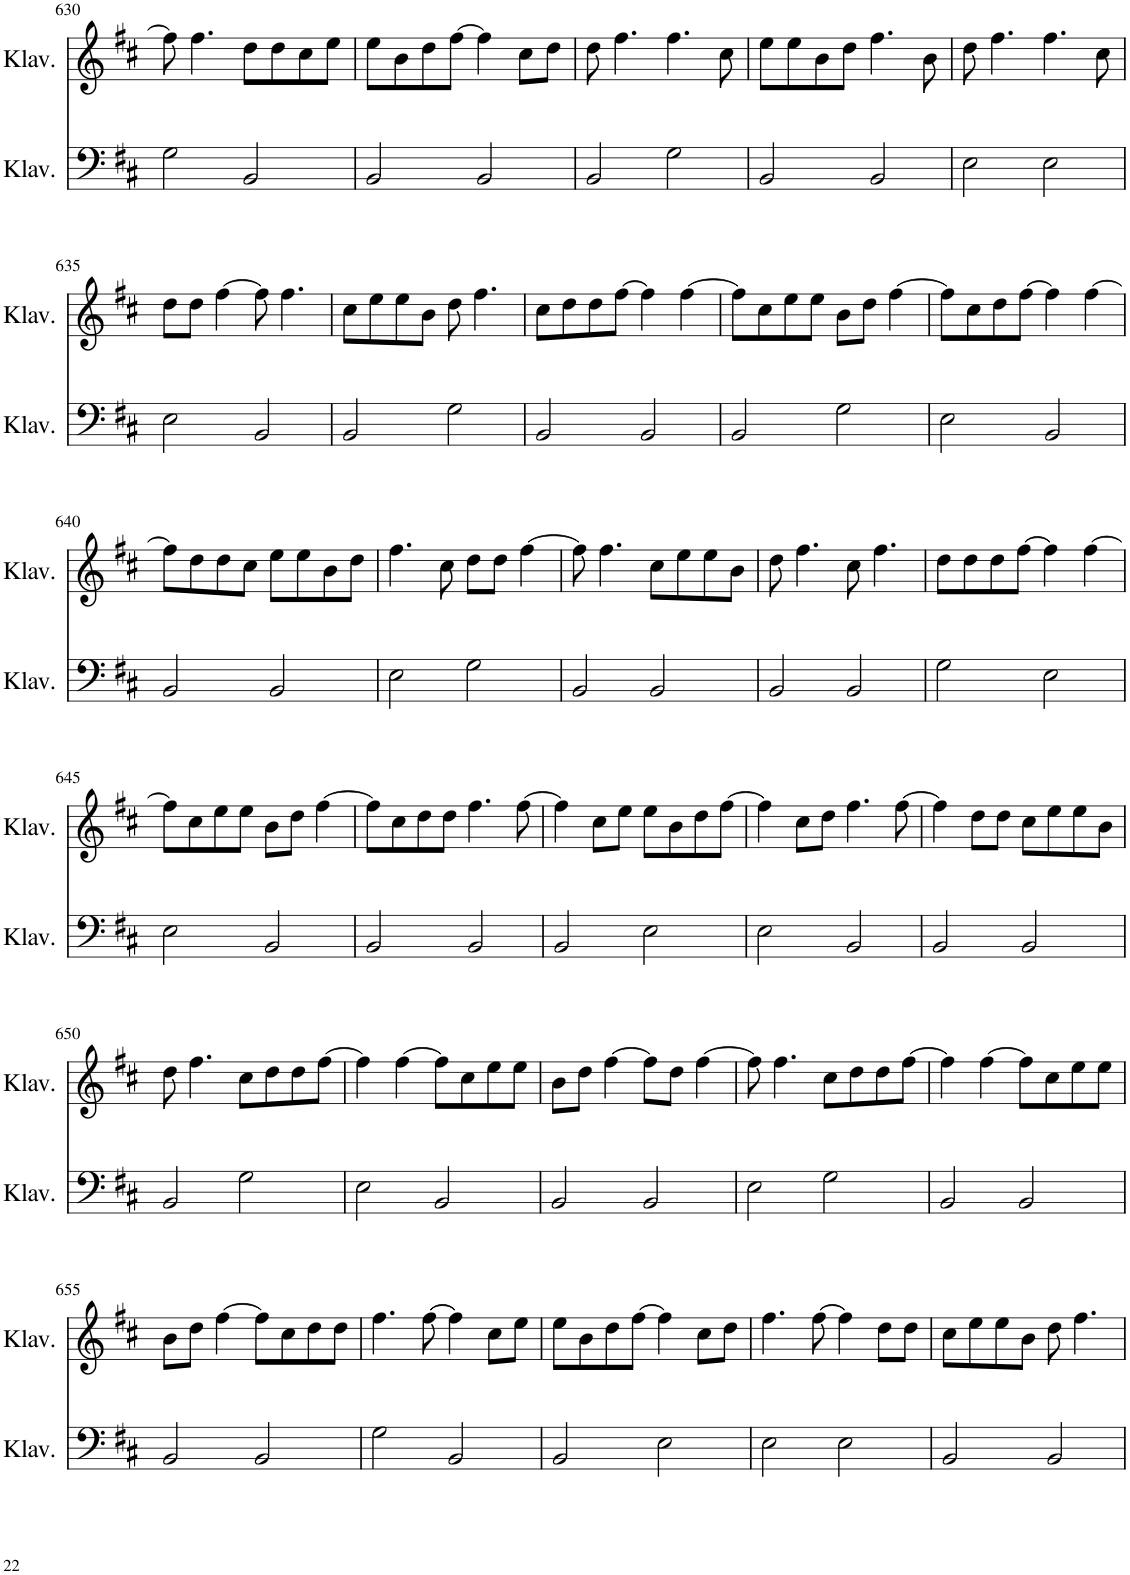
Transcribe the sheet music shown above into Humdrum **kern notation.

**kern	**kern
*part2	*part1
*staff2	*staff1
*I"Klavier	*I"Klavier
*I'Klav.	*I'Klav.
!!LO:PB:g=z
*clefF4	*clefG2
*k[f#c#]	*k[f#c#]
*M4/4	*M4/4
=630	=630
2G\	8ff#\]
.	4.ff#\
2BB/	8dd\L
.	8dd\
.	8cc#\
.	8ee\J
=631	=631
2BB/	8ee\L
.	8b\
.	8dd\
.	[8ff#\J
2BB/	4ff#\]
.	8cc#\L
.	8dd\J
=632	=632
2BB/	8dd\
.	4.ff#\
2G\	4.ff#\
.	8cc#\
=633	=633
2BB/	8ee\L
.	8ee\
.	8b\
.	8dd\J
2BB/	4.ff#\
.	8b\
=634	=634
2E\	8dd\
.	4.ff#\
2E\	4.ff#\
.	8cc#\
!!LO:LB:g=z
=635	=635
2E\	8dd\L
.	8dd\J
.	[4ff#\
2BB/	8ff#\]
.	4.ff#\
=636	=636
2BB/	8cc#\L
.	8ee\
.	8ee\
.	8b\J
2G\	8dd\
.	4.ff#\
=637	=637
2BB/	8cc#\L
.	8dd\
.	8dd\
.	[8ff#\J
2BB/	4ff#\]
.	[4ff#\
=638	=638
2BB/	8ff#\L]
.	8cc#\
.	8ee\
.	8ee\J
2G\	8b\L
.	8dd\J
.	[4ff#\
=639	=639
2E\	8ff#\L]
.	8cc#\
.	8dd\
.	[8ff#\J
2BB/	4ff#\]
.	[4ff#\
!!LO:LB:g=z
=640	=640
2BB/	8ff#\L]
.	8dd\
.	8dd\
.	8cc#\J
2BB/	8ee\L
.	8ee\
.	8b\
.	8dd\J
=641	=641
2E\	4.ff#\
.	8cc#\
2G\	8dd\L
.	8dd\J
.	[4ff#\
=642	=642
2BB/	8ff#\]
.	4.ff#\
2BB/	8cc#\L
.	8ee\
.	8ee\
.	8b\J
=643	=643
2BB/	8dd\
.	4.ff#\
2BB/	8cc#\
.	4.ff#\
=644	=644
2G\	8dd\L
.	8dd\
.	8dd\
.	[8ff#\J
2E\	4ff#\]
.	[4ff#\
!!LO:LB:g=z
=645	=645
2E\	8ff#\L]
.	8cc#\
.	8ee\
.	8ee\J
2BB/	8b\L
.	8dd\J
.	[4ff#\
=646	=646
2BB/	8ff#\L]
.	8cc#\
.	8dd\
.	8dd\J
2BB/	4.ff#\
.	[8ff#\
=647	=647
2BB/	4ff#\]
.	8cc#\L
.	8ee\J
2E\	8ee\L
.	8b\
.	8dd\
.	[8ff#\J
=648	=648
2E\	4ff#\]
.	8cc#\L
.	8dd\J
2BB/	4.ff#\
.	[8ff#\
=649	=649
2BB/	4ff#\]
.	8dd\L
.	8dd\J
2BB/	8cc#\L
.	8ee\
.	8ee\
.	8b\J
!!LO:LB:g=z
=650	=650
2BB/	8dd\
.	4.ff#\
2G\	8cc#\L
.	8dd\
.	8dd\
.	[8ff#\J
=651	=651
2E\	4ff#\]
.	[4ff#\
2BB/	8ff#\L]
.	8cc#\
.	8ee\
.	8ee\J
=652	=652
2BB/	8b\L
.	8dd\J
.	[4ff#\
2BB/	8ff#\L]
.	8dd\J
.	[4ff#\
=653	=653
2E\	8ff#\]
.	4.ff#\
2G\	8cc#\L
.	8dd\
.	8dd\
.	[8ff#\J
=654	=654
2BB/	4ff#\]
.	[4ff#\
2BB/	8ff#\L]
.	8cc#\
.	8ee\
.	8ee\J
!!LO:LB:g=z
=655	=655
2BB/	8b\L
.	8dd\J
.	[4ff#\
2BB/	8ff#\L]
.	8cc#\
.	8dd\
.	8dd\J
=656	=656
2G\	4.ff#\
.	[8ff#\
2BB/	4ff#\]
.	8cc#\L
.	8ee\J
=657	=657
2BB/	8ee\L
.	8b\
.	8dd\
.	[8ff#\J
2E\	4ff#\]
.	8cc#\L
.	8dd\J
=658	=658
2E\	4.ff#\
.	[8ff#\
2E\	4ff#\]
.	8dd\L
.	8dd\J
=659	=659
2BB/	8cc#\L
.	8ee\
.	8ee\
.	8b\J
2BB/	8dd\
.	4.ff#\
=	=
*-	*-
